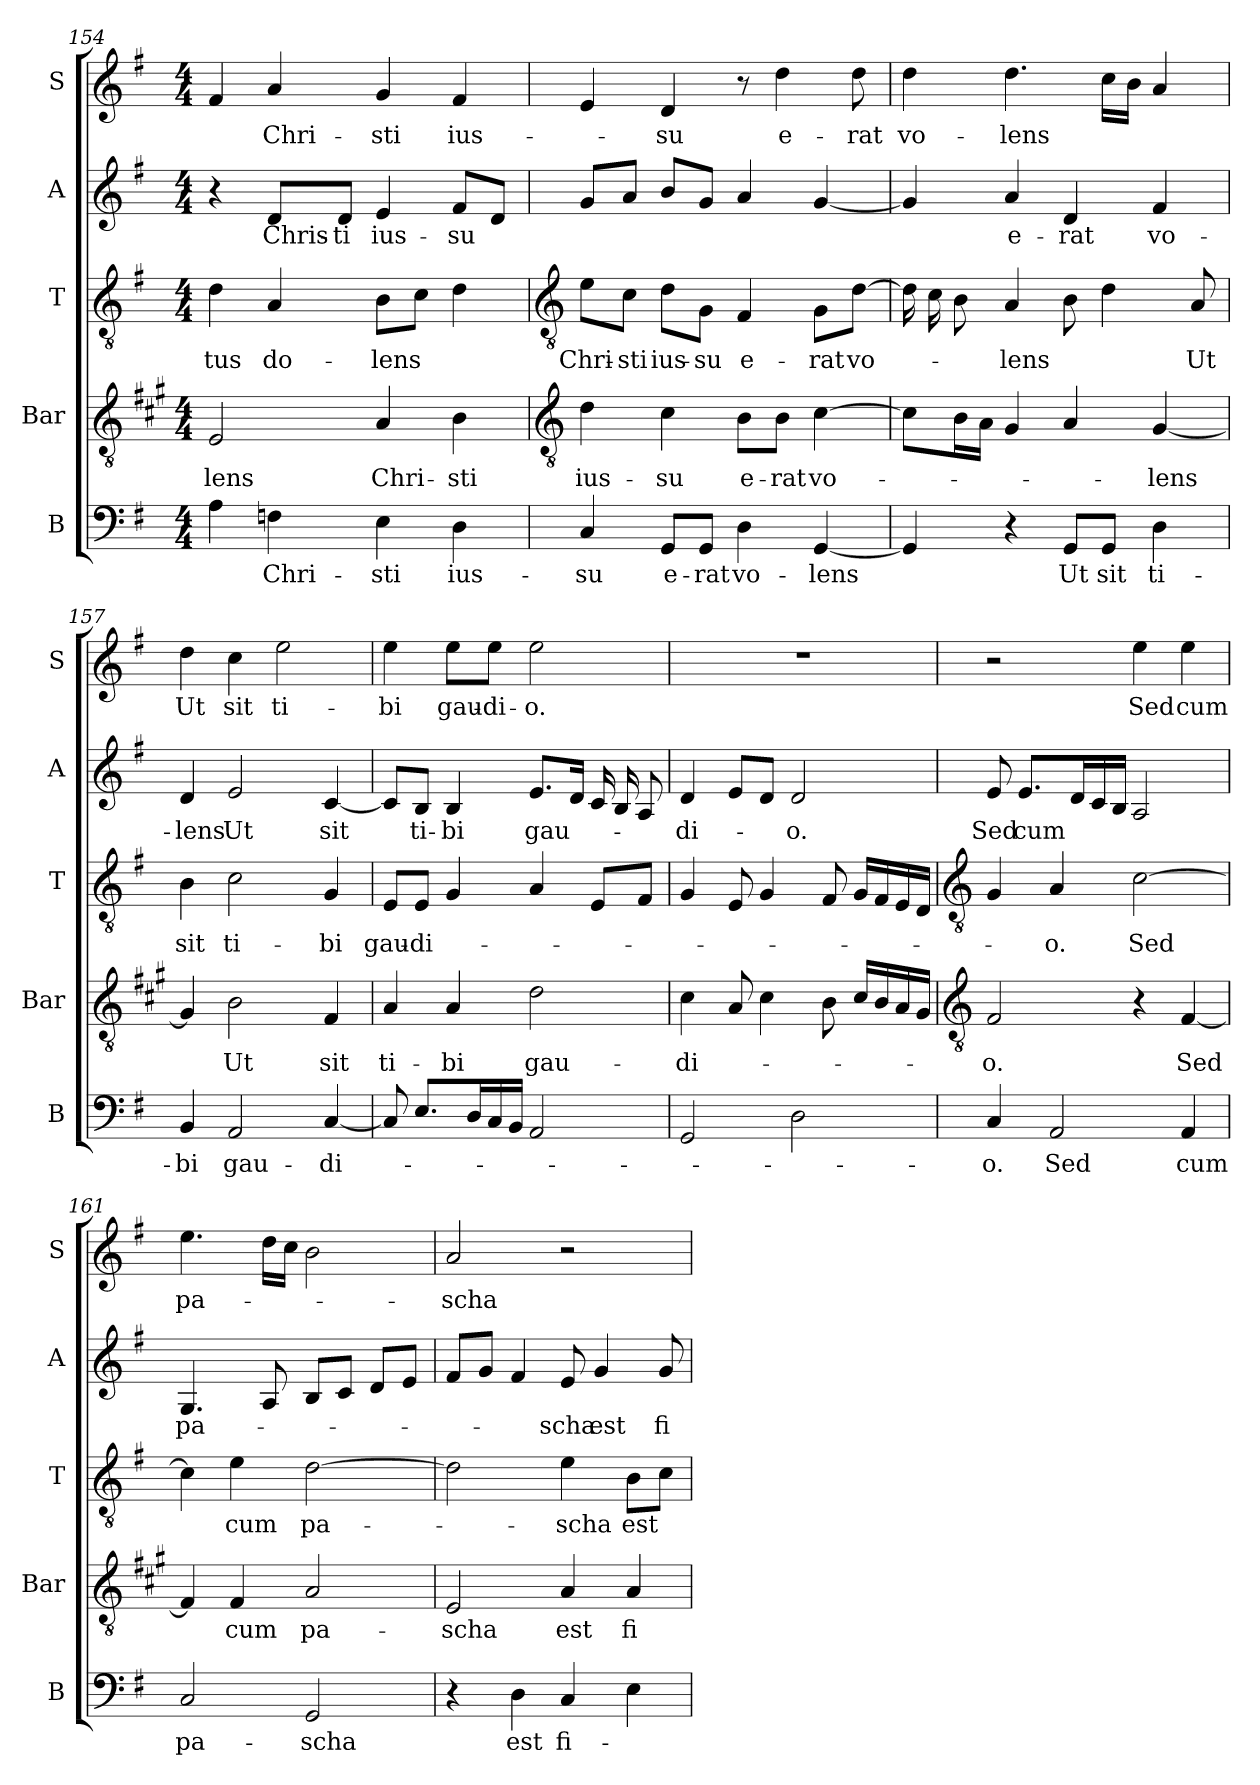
**kern	**text	**kern	**text	**kern	**text	**kern	**text	**kern	**text
*part5	*part5	*part4	*part4	*part3	*part3	*part2	*part2	*part1	*part1
*staff5	*staff5	*staff4	*staff4	*staff3	*staff3	*staff2	*staff2	*staff1	*staff1
*I"B	*	*I"Bar	*	*I"T	*	*I"A	*	*I"S	*
*I'B	*	*I'Bar	*	*I'T	*	*I'A	*	*I'S	*
*clefF4	*	*clefGv2	*	*clefGv2	*	*clefG2	*	*clefG2	*
*	*	*ITrd1c2	*	*	*	*	*	*	*
*k[f#]	*	*k[f#]	*	*k[f#]	*	*k[f#]	*	*k[f#]	*
*G:	*	*G:	*	*G:	*	*G:	*	*G:	*
*M4/4	*	*M4/4	*	*M4/4	*	*M4/4	*	*M4/4	*
=154	=154	=154	=154	=154	=154	=154	=154	=154	=154
!	!	!	!LO:LY:b	!	!LO:LY:b	!	!	!	!
4A	.	2D	-lens	4d	-tus	4r	.	4f#	.
!	!LO:LY:b	!	!	!	!LO:LY:b	!	!LO:LY:b	!	!LO:LY:b
4Fn	Chri-	.	.	4A	do-	8dL	Chris-	4a	Chri-
!	!	!	!	!	!	!	!LO:LY:b	!	!
.	.	.	.	.	.	8dJ	-ti	.	.
!	!LO:LY:b	!	!LO:LY:b	!	!LO:LY:b	!	!LO:LY:b	!	!LO:LY:b
4E	-sti	4G	Chri-	8BL	-lens	4e	ius-	4g	-sti
.	.	.	.	8cJ	.	.	.	.	.
!	!LO:LY:b	!	!LO:LY:b	!	!	!	!LO:LY:b	!	!LO:LY:b
4D	ius-	4A	-sti	4d	.	8f#L	-su	4f#	ius-
.	.	.	.	.	.	8dJ	.	.	.
!!LO:LB:g=z
=155	=155	=155	=155	=155	=155	=155	=155	=155	=155
*	*	*clefGv2	*	*clefGv2	*	*	*	*	*
!	!LO:LY:b	!	!LO:LY:b	!	!LO:LY:b	!	!	!	!
4C	-su	4c	ius-	8eL	Chri-	8gL	.	4e	.
!	!	!	!	!	!LO:LY:b	!	!	!	!
.	.	.	.	8cJ	-sti	8aJ	.	.	.
!	!LO:LY:b	!	!LO:LY:b	!	!LO:LY:b	!	!	!	!LO:LY:b
8GGL	e-	4B	-su	8dL	ius-	8bL	.	4d	-su
!	!LO:LY:b	!	!	!	!LO:LY:b	!	!	!	!
8GGJ	-rat	.	.	8GJ	-su	8gJ	.	.	.
!	!LO:LY:b	!	!LO:LY:b	!	!LO:LY:b	!	!	!	!
4D	vo-	8AL	e-	4F#	e-	4a	.	8r	.
!	!	!	!LO:LY:b	!	!	!	!	!	!LO:LY:b
.	.	8AJ	-rat	.	.	.	.	4dd	e-
!	!LO:LY:b	!	!LO:LY:b	!	!LO:LY:b	!	!	!	!
[4GG	-lens	[4B	vo-	8GL	-rat	[4g	.	.	.
!	!	!	!	!	!LO:LY:b	!	!	!	!LO:LY:b
.	.	.	.	[8dJ	vo-	.	.	8dd	-rat
=156	=156	=156	=156	=156	=156	=156	=156	=156	=156
!	!	!	!	!	!	!	!	!	!LO:LY:b
4GG]	.	8BL]	.	16dLL]	.	4g]	.	4dd	vo-
.	.	.	.	16c	.	.	.	.	.
.	.	16AL	.	8BJ	.	.	.	.	.
.	.	16GJJ	.	.	.	.	.	.	.
!	!	!	!	!	!LO:LY:b	!	!LO:LY:b	!	!LO:LY:b
4r	.	4F#	.	4A	-lens	4a	e-	4.dd	-lens
!	!LO:LY:b	!	!	!	!	!	!LO:LY:b	!	!
8GGL	Ut	4G	.	8B	.	4d	-rat	.	.
!	!LO:LY:b	!	!	!	!	!	!	!	!
8GGJ	sit	.	.	4d	.	.	.	16ccLL	.
.	.	.	.	.	.	.	.	16bJJ	.
!	!LO:LY:b	!	!LO:LY:b	!	!	!	!LO:LY:b	!	!
4D	ti-	[4F#	-lens	.	.	4f#	vo-	4a	.
!	!	!	!	!	!LO:LY:b	!	!	!	!
.	.	.	.	8A	Ut	.	.	.	.
=157	=157	=157	=157	=157	=157	=157	=157	=157	=157
!	!LO:LY:b	!	!	!	!LO:LY:b	!	!LO:LY:b	!	!LO:LY:b
4BB	-bi	4F#]	.	4B	sit	4d	-lens	4dd	Ut
!	!LO:LY:b	!	!LO:LY:b	!	!LO:LY:b	!	!LO:LY:b	!	!LO:LY:b
2AA	gau-	2A	Ut	2c	ti-	2e	Ut	4cc	sit
!	!	!	!	!	!	!	!	!	!LO:LY:b
.	.	.	.	.	.	.	.	2ee	ti-
!	!LO:LY:b	!	!LO:LY:b	!	!LO:LY:b	!	!LO:LY:b	!	!
[4C	-di-	4E	sit	4G	-bi	[4c	sit	.	.
=158	=158	=158	=158	=158	=158	=158	=158	=158	=158
!	!	!	!LO:LY:b	!	!LO:LY:b	!	!	!	!LO:LY:b
8C]	.	4G	ti-	8EL	gau-	8cL]	.	4ee	-bi
!	!	!	!	!	!LO:LY:b	!	!LO:LY:b	!	!
8.EL	.	.	.	8EJ	-di-	8BJ	ti-	.	.
!	!	!	!LO:LY:b	!	!	!	!LO:LY:b	!	!LO:LY:b
.	.	4G	-bi	4G	.	4B	-bi	8eeL	gau-
16DL	.	.	.	.	.	.	.	.	.
!	!	!	!	!	!	!	!	!	!LO:LY:b
16C	.	.	.	.	.	.	.	8eeJ	-di-
16BBJJ	.	.	.	.	.	.	.	.	.
!	!	!	!LO:LY:b	!	!	!	!LO:LY:b	!	!LO:LY:b
2AA	.	2c	gau-	4A	.	8.eL	gau-	2ee	-o.
.	.	.	.	.	.	16dJ	.	.	.
.	.	.	.	8EL	.	16cLL	.	.	.
.	.	.	.	.	.	16B	.	.	.
.	.	.	.	8F#J	.	8AJ	.	.	.
=159	=159	=159	=159	=159	=159	=159	=159	=159	=159
!	!	!	!LO:LY:b	!	!	!	!LO:LY:b	!	!
2GG	.	4B	-di-	4G	.	4d	-di-	1r	.
.	.	8G	.	8E	.	8eL	.	.	.
.	.	4B	.	4G	.	8dJ	.	.	.
!	!	!	!	!	!	!	!LO:LY:b	!	!
2D	.	.	.	.	.	2d	-o.	.	.
.	.	8A	.	8F#	.	.	.	.	.
.	.	16BLL	.	16GLL	.	.	.	.	.
.	.	16A	.	16F#	.	.	.	.	.
.	.	16G	.	16E	.	.	.	.	.
.	.	16F#JJ	.	16DJJ	.	.	.	.	.
!!LO:LB:g=z
=160	=160	=160	=160	=160	=160	=160	=160	=160	=160
*	*	*clefGv2	*	*clefGv2	*	*	*	*	*
!	!LO:LY:b	!	!LO:LY:b	!	!	!	!LO:LY:b	!	!
4C	-o.	2E	-o.	4G	.	8e	Sed	2r	.
!	!	!	!	!	!	!	!LO:LY:b	!	!
.	.	.	.	.	.	8.eL	cum	.	.
!	!LO:LY:b	!	!	!	!LO:LY:b	!	!	!	!
2AA	Sed	.	.	4A	-o.	.	.	.	.
.	.	.	.	.	.	16dL	.	.	.
.	.	.	.	.	.	16c	.	.	.
.	.	.	.	.	.	16BJJ	.	.	.
!	!	!	!	!	!LO:LY:b	!	!	!	!LO:LY:b
.	.	4r	.	[2c	Sed	2A	.	4ee	Sed
!	!LO:LY:b	!	!LO:LY:b	!	!	!	!	!	!LO:LY:b
4AA	cum	[4E	Sed	.	.	.	.	4ee	cum
=161	=161	=161	=161	=161	=161	=161	=161	=161	=161
!	!LO:LY:b	!	!	!	!	!	!LO:LY:b	!	!LO:LY:b
2C	pa-	4E]	.	4c]	.	4.G	pa-	4.ee	pa-
!	!	!	!LO:LY:b	!	!LO:LY:b	!	!	!	!
.	.	4E	cum	4e	cum	.	.	.	.
.	.	.	.	.	.	8A	.	16ddLL	.
.	.	.	.	.	.	.	.	16ccJJ	.
!	!LO:LY:b	!	!LO:LY:b	!	!LO:LY:b	!	!	!	!
2GG	-scha	2G	pa-	[2d	pa-	8BL	.	2b	.
.	.	.	.	.	.	8cJ	.	.	.
.	.	.	.	.	.	8dL	.	.	.
.	.	.	.	.	.	8eJ	.	.	.
=162	=162	=162	=162	=162	=162	=162	=162	=162	=162
!	!	!	!LO:LY:b	!	!	!	!	!	!LO:LY:b
4r	.	2D	-scha	2d]	.	8f#L	.	2a	-scha
.	.	.	.	.	.	8gJ	.	.	.
!	!LO:LY:b	!	!	!	!	!	!	!	!
4D	est	.	.	.	.	4f#	.	.	.
!	!LO:LY:b	!	!LO:LY:b	!	!LO:LY:b	!	!LO:LY:b	!	!
4C	fi-	4G	est	4e	-scha	8e	-scha	2r	.
!	!	!	!	!	!	!	!LO:LY:b	!	!
.	.	.	.	.	.	4g	est	.	.
!	!	!	!LO:LY:b	!	!LO:LY:b	!	!	!	!
4E	.	4G	fi-	8BL	est	.	.	.	.
!	!	!	!	!	!	!	!LO:LY:b	!	!
.	.	.	.	8cJ	.	8g	fi-	.	.
=	=	=	=	=	=	=	=	=	=
*-	*-	*-	*-	*-	*-	*-	*-	*-	*-
